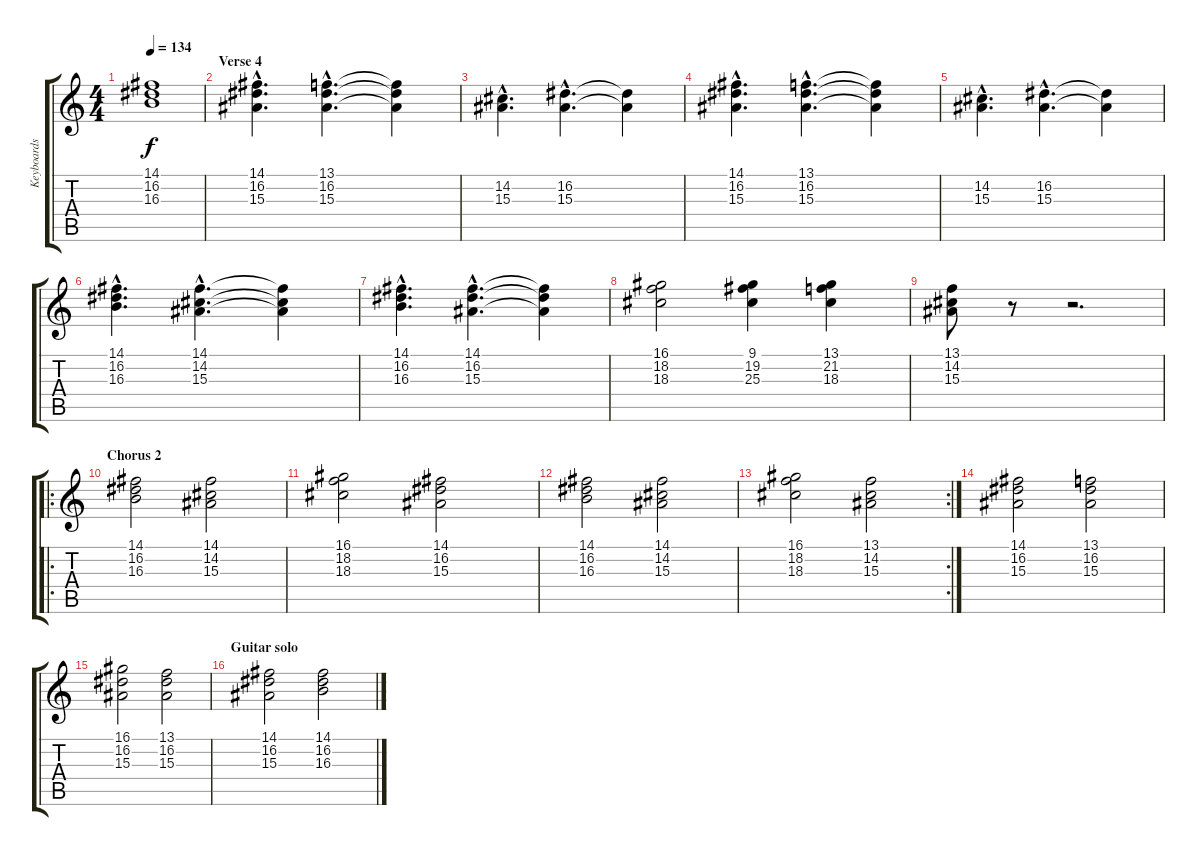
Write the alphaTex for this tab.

\track ("Keyboards 1" "Keyboards ") {instrument stringensemble1}
\staff {score tabs}
\tuning (E4 B3 G3 D3 A2 E2) {hide}
\ts (4 4)
\tempo 134
\clef g2
\ks c
(14.1 16.2 16.3).1{dy f} |
\section ("" "Verse 4")
(14.1{hac} 16.2{hac} 15.3{hac}).4{d} (13.1{hac} 16.2{hac} 15.3{hac}).4{d} (13.1{t} 16.2{t} 15.3{t}).4 |
(14.2{hac} 15.3{hac}).4{d} (16.2{hac} 15.3{hac}).4{d} (16.2{t} 15.3{t}).4 |
(14.1{hac} 16.2{hac} 15.3{hac}).4{d} (13.1{hac} 16.2{hac} 15.3{hac}).4{d} (13.1{t} 16.2{t} 15.3{t}).4 |
(14.2{hac} 15.3{hac}).4{d} (16.2{hac} 15.3{hac}).4{d} (16.2{t} 15.3{t}).4 |
(14.1{hac} 16.2{hac} 16.3{hac}).4{d} (14.1{hac} 14.2{hac} 15.3{hac}).4{d} (14.1{t} 14.2{t} 15.3{t}).4 |
(14.1{hac} 16.2{hac} 16.3{hac}).4{d} (14.1{hac} 16.2{hac} 15.3{hac}).4{d} (14.1{t} 16.2{t} 15.3{t}).4 |
(16.1 18.2 18.3).2 (9.1 19.2 25.3).4 (13.1 21.2 18.3).4 |
(13.1 14.2 15.3).8 r.8 r.2{d} |
\ro
\section ("" "Chorus 2")
(14.1 16.2 16.3).2 (14.1 14.2 15.3).2 |
(16.1 18.2 18.3).2 (14.1 16.2 15.3).2 |
(14.1 16.2 16.3).2 (14.1 14.2 15.3).2 |
\rc 2
(16.1 18.2 18.3).2 (13.1 14.2 15.3).2 |
(14.1 16.2 15.3).2 (13.1 16.2 15.3).2 |
(16.1 16.2 15.3).2 (13.1 16.2 15.3).2 |
\section ("" "Guitar solo")
(14.1 16.2 15.3).2 (14.1 16.2 16.3).2
